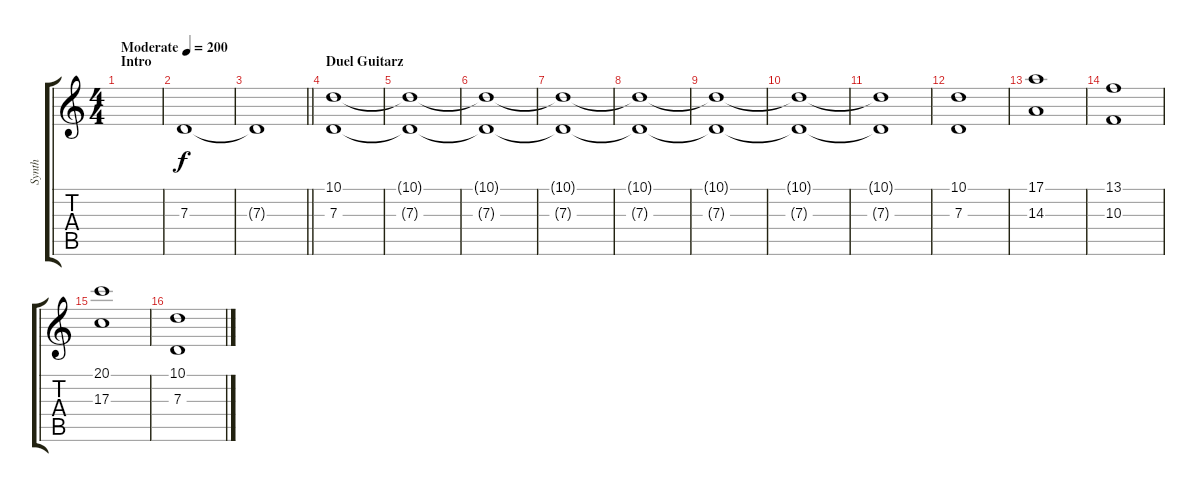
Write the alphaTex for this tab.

\track ("Synth" "Synth") {instrument lead2sawtooth}
\staff {score tabs}
\tuning (E4 B3 G3 D3 A2 D2) {hide}
\ts (4 4)
\section ("" "Intro")
\tempo (200 "Moderate")
\clef g2
\ks c
|
7.3.1 |
\barLineRight lightlight
7.3{t}.1 |
\section ("" "Duel Guitarz")
(10.1 7.3).1 |
(10.1{t} 7.3{t}).1 |
(10.1{t} 7.3{t}).1 |
(10.1{t} 7.3{t}).1 |
(10.1{t} 7.3{t}).1 |
(10.1{t} 7.3{t}).1 |
(10.1{t} 7.3{t}).1 |
(10.1{t} 7.3{t}).1 |
(10.1 7.3).1 |
(17.1 14.3).1 |
(13.1 10.3).1 |
(20.1 17.3).1 |
(10.1 7.3).1
